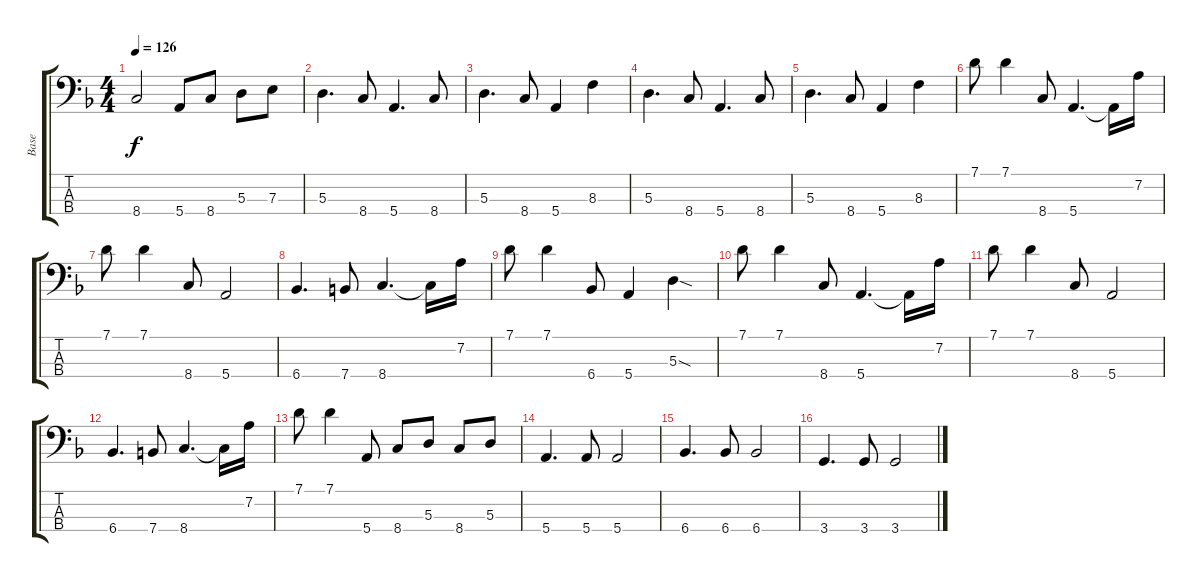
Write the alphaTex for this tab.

\track ("Base" "Base") {instrument electricbassfinger}
\staff {score tabs}
\tuning (G2 D2 A1 E1) {hide}
\ts (4 4)
\tempo 126
\clef f4
\ks dminor
8.4.2{dy f} 5.4.8 8.4.8 5.3.8 7.3.8 |
5.3.4{d} 8.4.8 5.4.4{d} 8.4.8 |
5.3.4{d} 8.4.8 5.4.4 8.3.4 |
5.3.4{d} 8.4.8 5.4.4{d} 8.4.8 |
5.3.4{d} 8.4.8 5.4.4 8.3.4 |
7.1.8 7.1.4 8.4.8 5.4.4{d} 5.4{t}.16 7.2.16 |
7.1.8 7.1.4 8.4.8 5.4.2 |
6.4.4{d} 7.4.8 8.4.4{d} 8.4{t}.16 7.2.16 |
7.1.8 7.1.4 6.4.8 5.4.4 5.3{sod}.4 |
7.1.8 7.1.4 8.4.8 5.4.4{d} 5.4{t}.16 7.2.16 |
7.1.8 7.1.4 8.4.8 5.4.2 |
6.4.4{d} 7.4.8 8.4.4{d} 8.4{t}.16 7.2.16 |
7.1.8 7.1.4 5.4.8 8.4.8 5.3.8 8.4.8 5.3.8 |
5.4.4{d} 5.4.8 5.4.2 |
6.4.4{d} 6.4.8 6.4.2 |
3.4.4{d} 3.4.8 3.4.2
